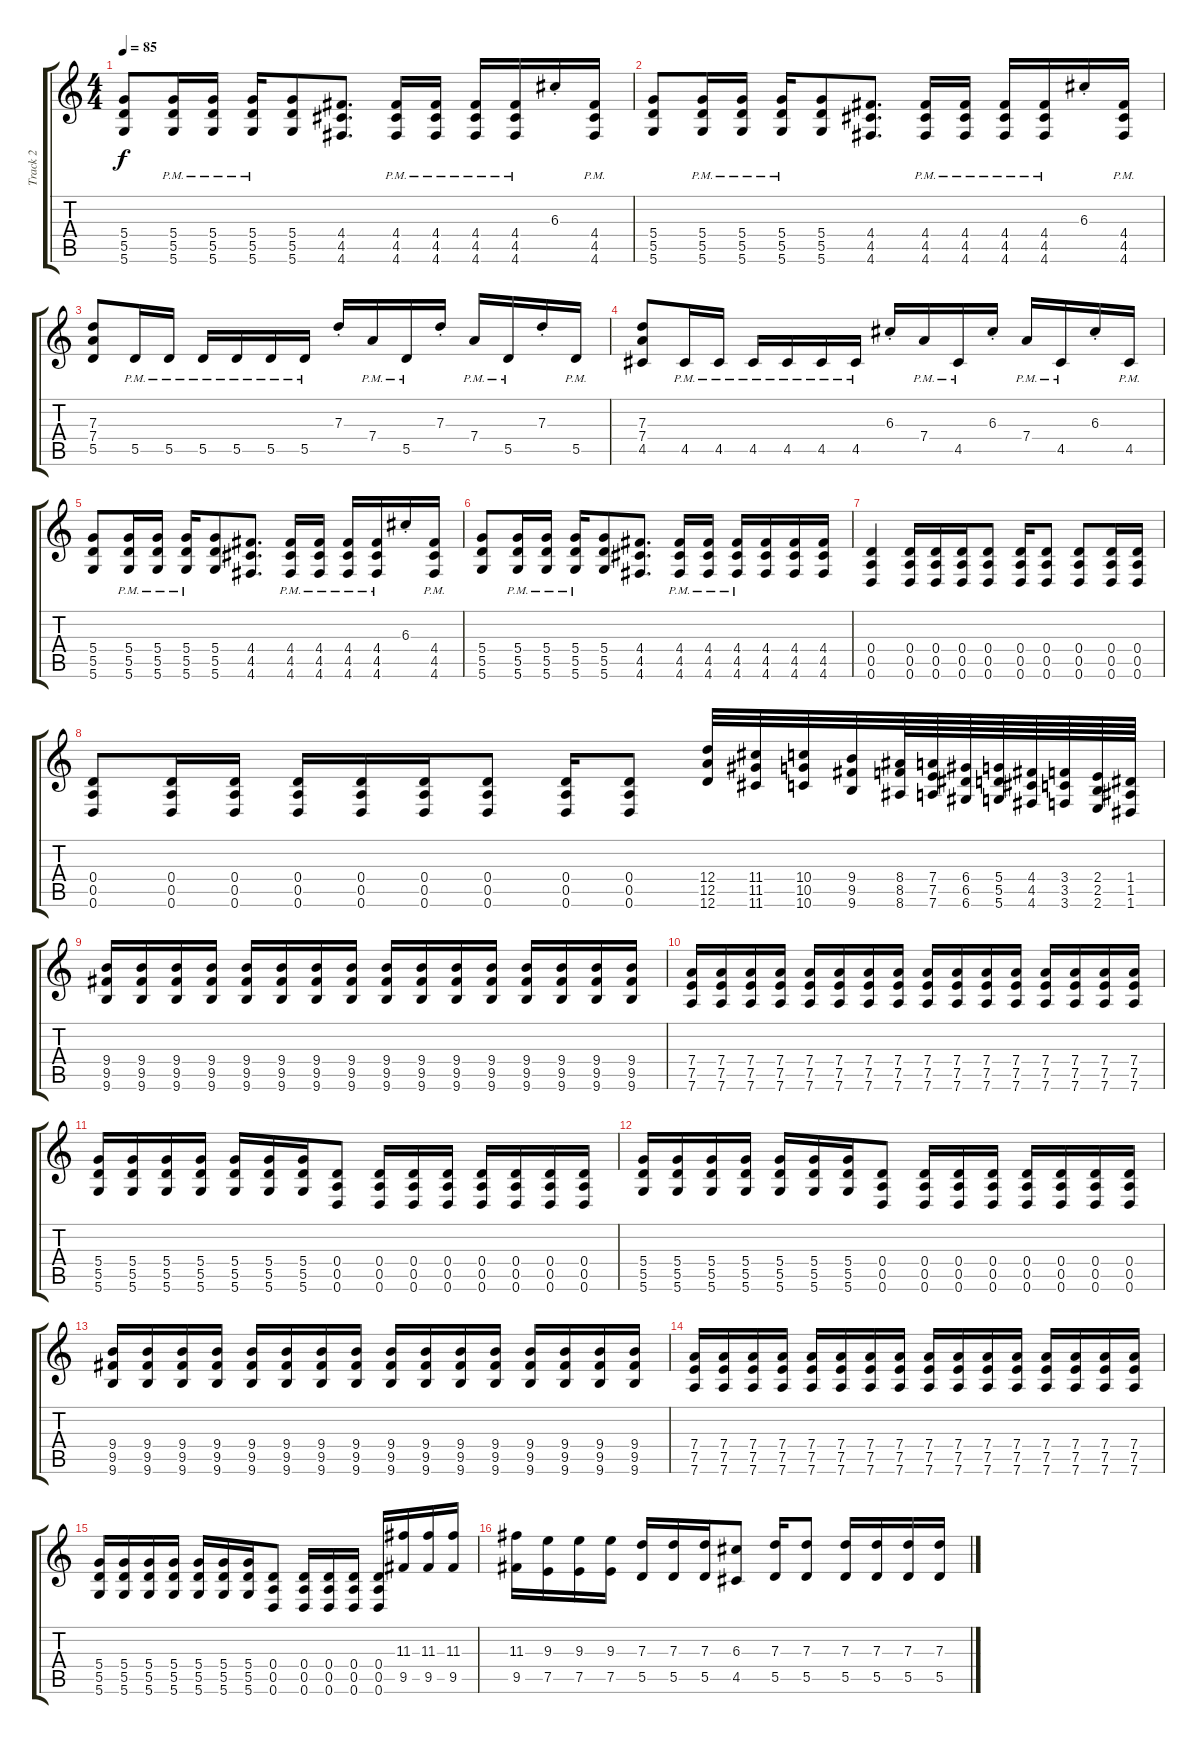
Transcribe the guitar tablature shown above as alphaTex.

\track ("Track 2" "Track 2") {instrument overdrivenguitar}
\staff {score tabs}
\tuning (E4 B3 G3 D3 A2 D2) {hide}
\ts (4 4)
\tempo 85
\clef g2
\ks c
(5.4 5.5 5.6).8{dy f} (5.4{pm} 5.5{pm} 5.6{pm}).16 (5.4{pm} 5.5{pm} 5.6{pm}).16 (5.4{pm} 5.5{pm} 5.6{pm}).16 (5.4 5.5 5.6).8 (4.4 4.5 4.6).8{d} (4.4{pm} 4.5{pm} 4.6{pm}).16 (4.4{pm} 4.5{pm} 4.6{pm}).16 (4.4{pm} 4.5{pm} 4.6{pm}).16 (4.4{pm} 4.5{pm} 4.6{pm}).16 6.3{st}.16 (4.4{pm} 4.5{pm} 4.6{pm}).16 |
(5.4 5.5 5.6).8 (5.4{pm} 5.5{pm} 5.6{pm}).16 (5.4{pm} 5.5{pm} 5.6{pm}).16 (5.4{pm} 5.5{pm} 5.6{pm}).16 (5.4 5.5 5.6).8 (4.4 4.5 4.6).8{d} (4.4{pm} 4.5{pm} 4.6{pm}).16 (4.4{pm} 4.5{pm} 4.6{pm}).16 (4.4{pm} 4.5{pm} 4.6{pm}).16 (4.4{pm} 4.5{pm} 4.6{pm}).16 6.3{st}.16 (4.4{pm} 4.5{pm} 4.6{pm}).16 |
(7.3 7.4 5.5).8 5.5{pm}.16 5.5{pm}.16 5.5{pm}.16 5.5{pm}.16 5.5{pm}.16 5.5{pm}.16 7.3{st}.16 7.4{pm}.16 5.5{pm}.16 7.3{st}.16 7.4{pm}.16 5.5{pm}.16 7.3{st}.16 5.5{pm}.16 |
(7.3 7.4 4.5).8 4.5{pm}.16 4.5{pm}.16 4.5{pm}.16 4.5{pm}.16 4.5{pm}.16 4.5{pm}.16 6.3{st}.16 7.4{pm}.16 4.5{pm}.16 6.3{st}.16 7.4{pm}.16 4.5{pm}.16 6.3{st}.16 4.5{pm}.16 |
(5.4 5.5 5.6).8 (5.4{pm} 5.5{pm} 5.6{pm}).16 (5.4{pm} 5.5{pm} 5.6{pm}).16 (5.4{pm} 5.5{pm} 5.6{pm}).16 (5.4 5.5 5.6).8 (4.4 4.5 4.6).8{d} (4.4{pm} 4.5{pm} 4.6{pm}).16 (4.4{pm} 4.5{pm} 4.6{pm}).16 (4.4{pm} 4.5{pm} 4.6{pm}).16 (4.4{pm} 4.5{pm} 4.6{pm}).16 6.3{st}.16 (4.4{pm} 4.5{pm} 4.6{pm}).16 |
(5.4 5.5 5.6).8 (5.4{pm} 5.5{pm} 5.6{pm}).16 (5.4{pm} 5.5{pm} 5.6{pm}).16 (5.4{pm} 5.5{pm} 5.6{pm}).16 (5.4 5.5 5.6).8 (4.4 4.5 4.6).8{d} (4.4{pm} 4.5{pm} 4.6{pm}).16 (4.4{pm} 4.5{pm} 4.6{pm}).16 (4.4{pm} 4.5{pm} 4.6{pm}).16 (4.4 4.5 4.6).16 (4.4 4.5 4.6).16 (4.4 4.5 4.6).16 |
(0.4 0.5 0.6).4 (0.4 0.5 0.6).16 (0.4 0.5 0.6).16 (0.4 0.5 0.6).16 (0.4 0.5 0.6).8 (0.4 0.5 0.6).16 (0.4 0.5 0.6).8 (0.4 0.5 0.6).8 (0.4 0.5 0.6).16 (0.4 0.5 0.6).16 |
(0.4 0.5 0.6).8 (0.4 0.5 0.6).16 (0.4 0.5 0.6).16 (0.4 0.5 0.6).16 (0.4 0.5 0.6).16 (0.4 0.5 0.6).16 (0.4 0.5 0.6).8 (0.4 0.5 0.6).16 (0.4 0.5 0.6).8 (12.4 12.5 12.6).32 (11.4 11.5 11.6).32 (10.4 10.5 10.6).32 (9.4 9.5 9.6).32 (8.4 8.5 8.6).64 (7.4 7.5 7.6).64 (6.4 6.5 6.6).64 (5.4 5.5 5.6).64 (4.4 4.5 4.6).64 (3.4 3.5 3.6).64 (2.4 2.5 2.6).64 (1.4 1.5 1.6).64 |
(9.4 9.5 9.6).16 (9.4 9.5 9.6).16 (9.4 9.5 9.6).16 (9.4 9.5 9.6).16 (9.4 9.5 9.6).16 (9.4 9.5 9.6).16 (9.4 9.5 9.6).16 (9.4 9.5 9.6).16 (9.4 9.5 9.6).16 (9.4 9.5 9.6).16 (9.4 9.5 9.6).16 (9.4 9.5 9.6).16 (9.4 9.5 9.6).16 (9.4 9.5 9.6).16 (9.4 9.5 9.6).16 (9.4 9.5 9.6).16 |
(7.4 7.5 7.6).16 (7.4 7.5 7.6).16 (7.4 7.5 7.6).16 (7.4 7.5 7.6).16 (7.4 7.5 7.6).16 (7.4 7.5 7.6).16 (7.4 7.5 7.6).16 (7.4 7.5 7.6).16 (7.4 7.5 7.6).16 (7.4 7.5 7.6).16 (7.4 7.5 7.6).16 (7.4 7.5 7.6).16 (7.4 7.5 7.6).16 (7.4 7.5 7.6).16 (7.4 7.5 7.6).16 (7.4 7.5 7.6).16 |
(5.4 5.5 5.6).16 (5.4 5.5 5.6).16 (5.4 5.5 5.6).16 (5.4 5.5 5.6).16 (5.4 5.5 5.6).16 (5.4 5.5 5.6).16 (5.4 5.5 5.6).16 (0.4 0.5 0.6).8 (0.4 0.5 0.6).16 (0.4 0.5 0.6).16 (0.4 0.5 0.6).16 (0.4 0.5 0.6).16 (0.4 0.5 0.6).16 (0.4 0.5 0.6).16 (0.4 0.5 0.6).16 |
(5.4 5.5 5.6).16 (5.4 5.5 5.6).16 (5.4 5.5 5.6).16 (5.4 5.5 5.6).16 (5.4 5.5 5.6).16 (5.4 5.5 5.6).16 (5.4 5.5 5.6).16 (0.4 0.5 0.6).8 (0.4 0.5 0.6).16 (0.4 0.5 0.6).16 (0.4 0.5 0.6).16 (0.4 0.5 0.6).16 (0.4 0.5 0.6).16 (0.4 0.5 0.6).16 (0.4 0.5 0.6).16 |
(9.4 9.5 9.6).16 (9.4 9.5 9.6).16 (9.4 9.5 9.6).16 (9.4 9.5 9.6).16 (9.4 9.5 9.6).16 (9.4 9.5 9.6).16 (9.4 9.5 9.6).16 (9.4 9.5 9.6).16 (9.4 9.5 9.6).16 (9.4 9.5 9.6).16 (9.4 9.5 9.6).16 (9.4 9.5 9.6).16 (9.4 9.5 9.6).16 (9.4 9.5 9.6).16 (9.4 9.5 9.6).16 (9.4 9.5 9.6).16 |
(7.4 7.5 7.6).16 (7.4 7.5 7.6).16 (7.4 7.5 7.6).16 (7.4 7.5 7.6).16 (7.4 7.5 7.6).16 (7.4 7.5 7.6).16 (7.4 7.5 7.6).16 (7.4 7.5 7.6).16 (7.4 7.5 7.6).16 (7.4 7.5 7.6).16 (7.4 7.5 7.6).16 (7.4 7.5 7.6).16 (7.4 7.5 7.6).16 (7.4 7.5 7.6).16 (7.4 7.5 7.6).16 (7.4 7.5 7.6).16 |
(5.4 5.5 5.6).16 (5.4 5.5 5.6).16 (5.4 5.5 5.6).16 (5.4 5.5 5.6).16 (5.4 5.5 5.6).16 (5.4 5.5 5.6).16 (5.4 5.5 5.6).16 (0.4 0.5 0.6).8 (0.4 0.5 0.6).16 (0.4 0.5 0.6).16 (0.4 0.5 0.6).16 (0.4 0.5 0.6).16 (11.3 9.5).16 (11.3 9.5).16 (11.3 9.5).16 |
(11.3 9.5).16 (9.3 7.5).16 (9.3 7.5).16 (9.3 7.5).16 (7.3 5.5).16 (7.3 5.5).16 (7.3 5.5).16 (6.3 4.5).8 (7.3 5.5).16 (7.3 5.5).8 (7.3 5.5).16 (7.3 5.5).16 (7.3 5.5).16 (7.3 5.5).16
